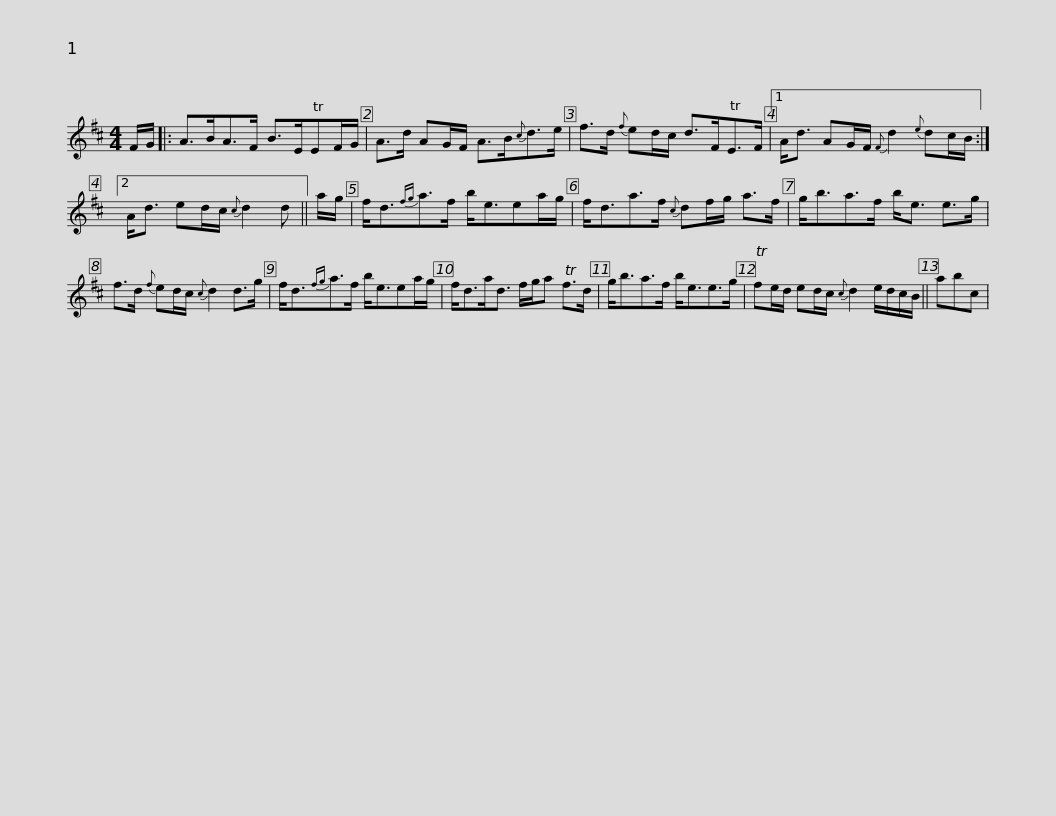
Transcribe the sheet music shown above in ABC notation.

X:1
L:1/8
M:4/4
I:linebreak $
K:D
V:1 treble
V:1
 F/G/ |: A>BA>F B>ETEF/G/ | A>d AG/F/ A>B{c}d>e | f>d{f} ed/c/ d>FTE>F |1$ A<d AG/F/{F} d2{e} dc/B/ :|2 %5
 A<d ed/c/{c} d2 d || a/g/ | f<d{fg}a>f b<eea/g/ |$ f<da>f{c} df/g/ a>f | g<ba>f b<e e>g | %10
 f>d{f} ed/c/{c} d2 d>g | f<d{fg}a>f b<eea/g/ |$ f<da<d f/g/a Tf>d | g<ba>f b<ee>g | Tfe/d/ ed/c/{c} d2 e/d/c/B/ || %15
 abc | %16
